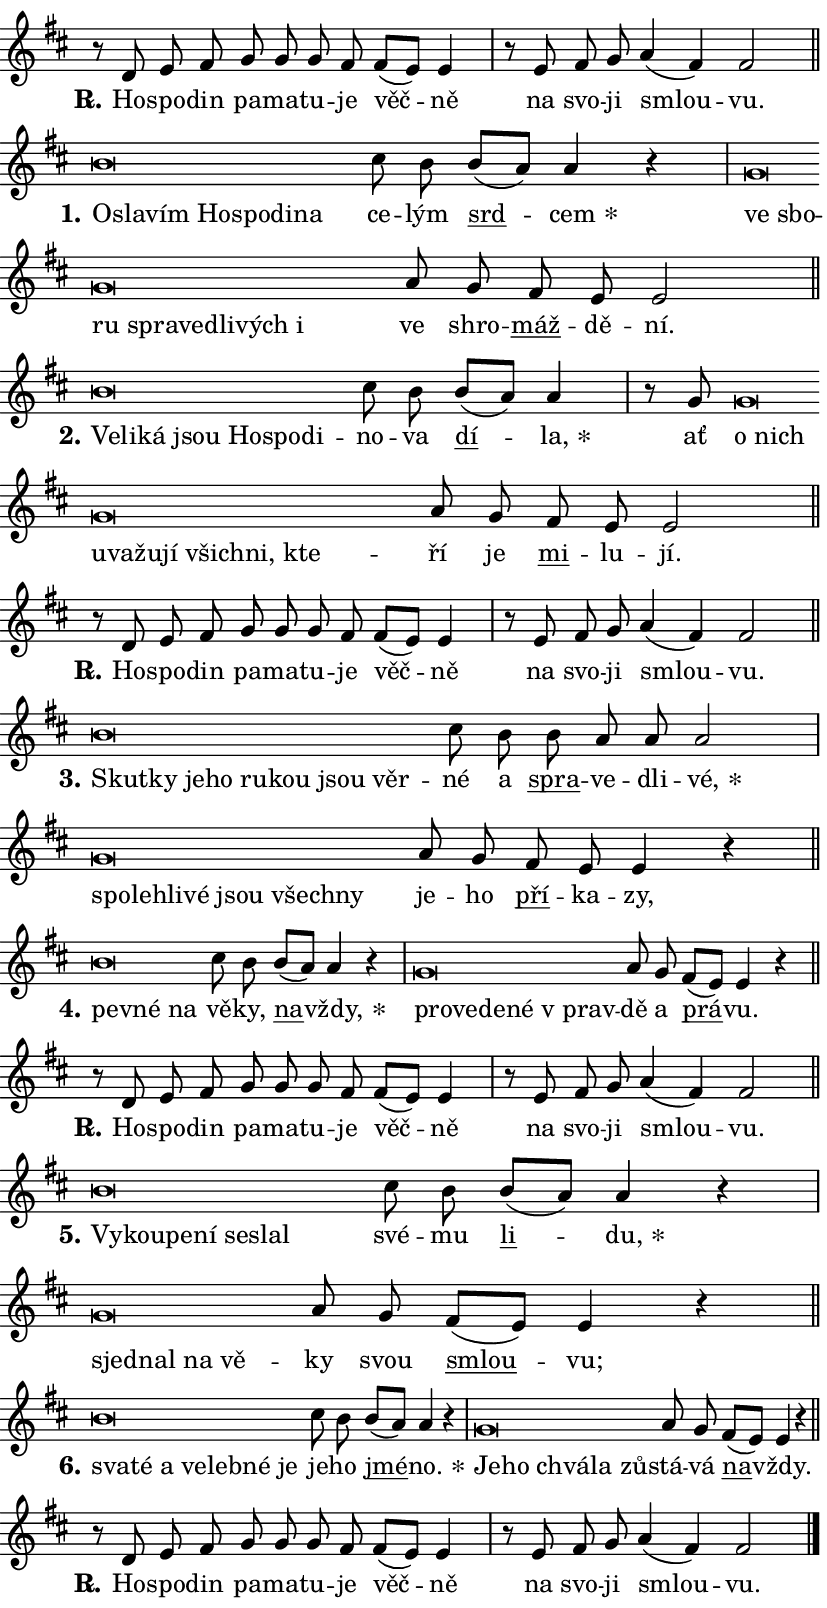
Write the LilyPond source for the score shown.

\version "2.24.0"
\header { tagline = "" }
\paper {
  indent = 0\cm
  top-margin = 0\cm
  right-margin = 0.13\cm % to fit lyric hyphens
  bottom-margin = 0\cm
  left-margin = 0\cm
  paper-width = 14\cm
  page-breaking = #ly:one-page-breaking
  system-system-spacing.basic-distance = #11
  score-system-spacing.basic-distance = #11
  ragged-last = ##f
}


%% Author: Thomas Morley
%% https://lists.gnu.org/archive/html/lilypond-user/2020-05/msg00002.html
#(define (line-position grob)
"Returns position of @var[grob} in current system:
   @code{'start}, if at first time-step
   @code{'end}, if at last time-step
   @code{'middle} otherwise
"
  (let* ((col (ly:item-get-column grob))
         (ln (ly:grob-object col 'left-neighbor))
         (rn (ly:grob-object col 'right-neighbor))
         (col-to-check-left (if (ly:grob? ln) ln col))
         (col-to-check-right (if (ly:grob? rn) rn col))
         (break-dir-left
           (and
             (ly:grob-property col-to-check-left 'non-musical #f)
             (ly:item-break-dir col-to-check-left)))
         (break-dir-right
           (and
             (ly:grob-property col-to-check-right 'non-musical #f)
             (ly:item-break-dir col-to-check-right))))
        (cond ((eqv? 1 break-dir-left) 'start)
              ((eqv? -1 break-dir-right) 'end)
              (else 'middle))))

#(define (tranparent-at-line-position vctor)
  (lambda (grob)
  "Relying on @code{line-position} select the relevant enry from @var{vctor}.
Used to determine transparency,"
    (case (line-position grob)
      ((end) (not (vector-ref vctor 0)))
      ((middle) (not (vector-ref vctor 1)))
      ((start) (not (vector-ref vctor 2))))))

noteHeadBreakVisibility =
#(define-music-function (break-visibility)(vector?)
"Makes @code{NoteHead}s transparent relying on @var{break-visibility}"
#{
  \override NoteHead.transparent =
    #(tranparent-at-line-position break-visibility)
#})

#(define delete-ledgers-for-transparent-note-heads
  (lambda (grob)
    "Reads whether a @code{NoteHead} is transparent.
If so this @code{NoteHead} is removed from @code{'note-heads} from
@var{grob}, which is supposed to be @code{LedgerLineSpanner}.
As a result ledgers are not printed for this @code{NoteHead}"
    (let* ((nhds-array (ly:grob-object grob 'note-heads))
           (nhds-list
             (if (ly:grob-array? nhds-array)
                 (ly:grob-array->list nhds-array)
                 '()))
           ;; Relies on the transparent-property being done before
           ;; Staff.LedgerLineSpanner.after-line-breaking is executed.
           ;; This is fragile ...
           (to-keep
             (remove
               (lambda (nhd)
                 (ly:grob-property nhd 'transparent #f))
               nhds-list)))
      ;; TODO find a better method to iterate over grob-arrays, similiar
      ;; to filter/remove etc for lists
      ;; For now rebuilt from scratch
      (set! (ly:grob-object grob 'note-heads)  '())
      (for-each
        (lambda (nhd)
          (ly:pointer-group-interface::add-grob grob 'note-heads nhd))
        to-keep))))

squashNotes = {
  \override NoteHead.X-extent = #'(-0.2 . 0.2)
  \override NoteHead.Y-extent = #'(-0.75 . 0)
  \override NoteHead.stencil =
    #(lambda (grob)
       (let ((pos (ly:grob-property grob 'staff-position)))
         (begin
           (if (< pos -7) (display "ERROR: Lower brevis then expected\n") (display ""))
           (if (<= pos -6) ly:text-interface::print ly:note-head::print))))
}
unSquashNotes = {
  \revert NoteHead.X-extent
  \revert NoteHead.Y-extent
  \revert NoteHead.stencil
}

hideNotes = \noteHeadBreakVisibility #begin-of-line-visible
unHideNotes = \noteHeadBreakVisibility #all-visible

% work-around for resetting accidentals
% https://lilypond.org/doc/v2.23/Documentation/notation/displaying-rhythms#unmetered-music
cadenzaMeasure = {
  \cadenzaOff
  \partial 1024 s1024
  \cadenzaOn
}

#(define-markup-command (accent layout props text) (markup?)
  "Underline accented syllable"
  (interpret-markup layout props
    #{\markup \override #'(offset . 4.3) \underline { #text }#}))

responsum = \markup \concat {
  "R" \hspace #-1.05 \path #0.1 #'((moveto 0 0.07) (lineto 0.9 0.8)) \hspace #0.05 "."
}

spaceSize = #0.6828661417322834 % exact space size for TeX Gyre Schola

\layout {
  \context {
    \Staff
    \remove "Time_signature_engraver"
    \override LedgerLineSpanner.after-line-breaking = #delete-ledgers-for-transparent-note-heads
  }
  \context {
    \Lyrics {
      \override LyricSpace.minimum-distance = \spaceSize
      \override LyricText.font-name = #"TeX Gyre Schola"
      \override LyricText.font-size = 1
      \override StanzaNumber.font-name = #"TeX Gyre Schola Bold"
      \override StanzaNumber.font-size = 1
    }
  }
  \context {
    \Score 
    \override NoteHead.text =
      #(lambda (grob) 
        (let ((pos (ly:grob-property grob 'staff-position)))
          #{\markup {
            \combine
              \halign #-0.55 \raise #(if (= pos -6) 0 0.5) \override #'(thickness . 2) \draw-line #'(3.2 . 0)
              \musicglyph "noteheads.sM1"
          }#}))
  }
}

% magnetic-lyrics.ily
%
%   written by
%     Jean Abou Samra <jean@abou-samra.fr>
%     Werner Lemberg <wl@gnu.org>
%
%   adapted by
%     Jiri Hon <jiri.hon@gmail.com>
%
% Version 2022-Apr-15

% https://www.mail-archive.com/lilypond-user@gnu.org/msg149350.html

#(define (Left_hyphen_pointer_engraver context)
   "Collect syllable-hyphen-syllable occurrences in lyrics and store
them in properties.  This engraver only looks to the left.  For
example, if the lyrics input is @code{foo -- bar}, it does the
following.

@itemize @bullet
@item
Set the @code{text} property of the @code{LyricHyphen} grob between
@q{foo} and @q{bar} to @code{foo}.

@item
Set the @code{left-hyphen} property of the @code{LyricText} grob with
text @q{foo} to the @code{LyricHyphen} grob between @q{foo} and
@q{bar}.
@end itemize

Use this auxiliary engraver in combination with the
@code{lyric-@/text::@/apply-@/magnetic-@/offset!} hook."
   (let ((hyphen #f)
         (text #f))
     (make-engraver
      (acknowledgers
       ((lyric-syllable-interface engraver grob source-engraver)
        (set! text grob)))
      (end-acknowledgers
       ((lyric-hyphen-interface engraver grob source-engraver)
        ;(when (not (grob::has-interface grob 'lyric-space-interface))
          (set! hyphen grob)));)
      ((stop-translation-timestep engraver)
       (when (and text hyphen)
         (ly:grob-set-object! text 'left-hyphen hyphen))
       (set! text #f)
       (set! hyphen #f)))))

#(define (lyric-text::apply-magnetic-offset! grob)
   "If the space between two syllables is less than the value in
property @code{LyricText@/.details@/.squash-threshold}, move the right
syllable to the left so that it gets concatenated with the left
syllable.

Use this function as a hook for
@code{LyricText@/.after-@/line-@/breaking} if the
@code{Left_@/hyphen_@/pointer_@/engraver} is active."
   (let ((hyphen (ly:grob-object grob 'left-hyphen #f)))
     (when hyphen
       (let ((left-text (ly:spanner-bound hyphen LEFT)))
         (when (grob::has-interface left-text 'lyric-syllable-interface)
           (let* ((common (ly:grob-common-refpoint grob left-text X))
                  (this-x-ext (ly:grob-extent grob common X))
                  (left-x-ext
                   (begin
                     ;; Trigger magnetism for left-text.
                     (ly:grob-property left-text 'after-line-breaking)
                     (ly:grob-extent left-text common X)))
                  ;; `delta` is the gap width between two syllables.
                  (delta (- (interval-start this-x-ext)
                            (interval-end left-x-ext)))
                  (details (ly:grob-property grob 'details))
                  (threshold (assoc-get 'squash-threshold details 0.2)))
             (when (< delta threshold)
               (let* (;; We have to manipulate the input text so that
                      ;; ligatures crossing syllable boundaries are not
                      ;; disabled.  For languages based on the Latin
                      ;; script this is essentially a beautification.
                      ;; However, for non-Western scripts it can be a
                      ;; necessity.
                      (lt (ly:grob-property left-text 'text))
                      (rt (ly:grob-property grob 'text))
                      (is-space (grob::has-interface hyphen 'lyric-space-interface))
                      (space (if is-space " " ""))
                      (extra-delta (if is-space spaceSize 0))
                      ;; Append new syllable.
                      (ltrt-space (if (and (string? lt) (string? rt))
                                (string-append lt space rt)
                                (make-concat-markup (list lt space rt))))
                      ;; Right-align `ltrt` to the right side.
                      (ltrt-space-markup (grob-interpret-markup
                               grob
                               (make-translate-markup
                                (cons (interval-length this-x-ext) 0)
                                (make-right-align-markup ltrt-space)))))
                 (begin
                   ;; Don't print `left-text`.
                   (ly:grob-set-property! left-text 'stencil #f)
                   ;; Set text and stencil (which holds all collected
                   ;; syllables so far) and shift it to the left.
                   (ly:grob-set-property! grob 'text ltrt-space)
                   (ly:grob-set-property! grob 'stencil ltrt-space-markup)
                   (ly:grob-translate-axis! grob (- (- delta extra-delta)) X))))))))))


#(define (lyric-hyphen::displace-bounds-first grob)
   ;; Make very sure this callback isn't triggered too early.
   (let ((left (ly:spanner-bound grob LEFT))
         (right (ly:spanner-bound grob RIGHT)))
     (ly:grob-property left 'after-line-breaking)
     (ly:grob-property right 'after-line-breaking)
     (ly:lyric-hyphen::print grob)))

squashThreshold = #0.4

\layout {
  \context {
    \Lyrics
    \consists #Left_hyphen_pointer_engraver
    \override LyricText.after-line-breaking =
      #lyric-text::apply-magnetic-offset!
    \override LyricHyphen.stencil = #lyric-hyphen::displace-bounds-first
    \override LyricText.details.squash-threshold = \squashThreshold
    \override LyricHyphen.minimum-distance = 0
    \override LyricHyphen.minimum-length = \squashThreshold
  }
}

squashText = \override LyricText.details.squash-threshold = 9999
unSquashText = \override LyricText.details.squash-threshold = \squashThreshold

leftText = \override LyricText.self-alignment-X = #LEFT
unLeftText = \revert LyricText.self-alignment-X

starOffset = #(lambda (grob) 
                (let ((x_offset (ly:self-alignment-interface::aligned-on-x-parent grob)))
                  (if (= x_offset 0) 0 (+ x_offset 1.2))))

star = #(define-music-function (syllable)(string?)
"Append star separator at the end of a syllable"
#{
  \once \override LyricText.X-offset = #starOffset
  \lyricmode { \markup {
    #syllable
    \override #'((font-name . "TeX Gyre Schola Bold")) \hspace #0.2 \lower #0.65 \larger "*"
  } }
#})

starAccent = #(define-music-function (syllable)(string?)
"Append star separator at the end of a syllable and make accent"
#{
  \once \override LyricText.X-offset = #starOffset
  \lyricmode { \markup {
    \accent #syllable
    \override #'((font-name . "TeX Gyre Schola Bold")) \hspace #0.2 \lower #0.65 \larger "*"
  } }
#})

breath = #(define-music-function (syllable)(string?)
"Append breathing indicator at the end of a syllable"
#{
  \lyricmode { \markup { #syllable "+" } }
#})

optionalBreath = #(define-music-function (syllable)(string?)
"Append optional breathing indicator at the end of a syllable"
#{
  \lyricmode { \markup { #syllable "(+)" } }
#})


\score {
    <<
        \new Voice = "melody" { \cadenzaOn \key d \major \relative { r8 d' e fis g g g fis \bar "" fis[( e)] e4 \cadenzaMeasure \bar "|" r8 e fis g \bar "" a4( fis) fis2 \cadenzaMeasure \bar "||" \break } }
        \new Lyrics \lyricsto "melody" { \lyricmode { \set stanza = \responsum
Ho -- spo -- din pa -- ma -- tu -- je věč -- ně na svo -- ji smlou -- vu. } }
    >>
    \layout {}
}

\score {
    <<
        \new Voice = "melody" { \cadenzaOn \key d \major \relative { \squashNotes b'\breve*1/16 \hideNotes \breve*1/16 \bar "" \breve*1/16 \bar "" \breve*1/16 \bar "" \breve*1/16 \bar "" \breve*1/16 \breve*1/16 \bar "" \unHideNotes \unSquashNotes cis8 b \bar "" b[( a)] a4 r \cadenzaMeasure \bar "|" \squashNotes g\breve*1/16 \hideNotes \breve*1/16 \bar "" \breve*1/16 \bar "" \breve*1/16 \bar "" \breve*1/16 \bar "" \breve*1/16 \bar "" \breve*1/16 \breve*1/16 \bar "" \unHideNotes \unSquashNotes a8 g \bar "" fis e e2 \cadenzaMeasure \bar "||" \break } }
        \new Lyrics \lyricsto "melody" { \lyricmode { \set stanza = "1."
\leftText O -- \squashText sla -- vím Ho -- spo -- di -- na \unLeftText \unSquashText ce -- lým \markup \accent srd -- \star cem \leftText ve \squashText sbo -- ru spra -- ve -- dli -- vých i \unLeftText \unSquashText ve shro -- \markup \accent máž -- dě -- ní. } }
    >>
    \layout {}
}

\score {
    <<
        \new Voice = "melody" { \cadenzaOn \key d \major \relative { \squashNotes b'\breve*1/16 \hideNotes \breve*1/16 \bar "" \breve*1/16 \bar "" \breve*1/16 \bar "" \breve*1/16 \bar "" \breve*1/16 \breve*1/16 \bar "" \unHideNotes \unSquashNotes cis8 b \bar "" b[( a)] a4 \cadenzaMeasure \bar "|" r8 g8 \squashNotes g\breve*1/16 \hideNotes \breve*1/16 \bar "" \breve*1/16 \bar "" \breve*1/16 \bar "" \breve*1/16 \bar "" \breve*1/16 \bar "" \breve*1/16 \bar "" \breve*1/16 \breve*1/16 \bar "" \unHideNotes \unSquashNotes a8 g \bar "" fis e e2 \cadenzaMeasure \bar "||" \break } }
        \new Lyrics \lyricsto "melody" { \lyricmode { \set stanza = "2."
\leftText Ve -- \squashText li -- ká jsou Ho -- spo -- di -- \unLeftText \unSquashText no -- va \markup \accent dí -- \star la, ať \leftText o \squashText nich u -- va -- žu -- jí všich -- ni, kte -- \unLeftText \unSquashText ří je \markup \accent mi -- lu -- jí. } }
    >>
    \layout {}
}

\score {
    <<
        \new Voice = "melody" { \cadenzaOn \key d \major \relative { r8 d' e fis g g g fis \bar "" fis[( e)] e4 \cadenzaMeasure \bar "|" r8 e fis g \bar "" a4( fis) fis2 \cadenzaMeasure \bar "||" \break } }
        \new Lyrics \lyricsto "melody" { \lyricmode { \set stanza = \responsum
Ho -- spo -- din pa -- ma -- tu -- je věč -- ně na svo -- ji smlou -- vu. } }
    >>
    \layout {}
}

\score {
    <<
        \new Voice = "melody" { \cadenzaOn \key d \major \relative { \squashNotes b'\breve*1/16 \hideNotes \breve*1/16 \bar "" \breve*1/16 \bar "" \breve*1/16 \bar "" \breve*1/16 \bar "" \breve*1/16 \bar "" \breve*1/16 \breve*1/16 \bar "" \unHideNotes \unSquashNotes cis8 b \bar "" b a a a2 \cadenzaMeasure \bar "|" \squashNotes g\breve*1/16 \hideNotes \breve*1/16 \bar "" \breve*1/16 \bar "" \breve*1/16 \bar "" \breve*1/16 \bar "" \breve*1/16 \breve*1/16 \bar "" \unHideNotes \unSquashNotes a8 g \bar "" fis e e4 r \cadenzaMeasure \bar "||" \break } }
        \new Lyrics \lyricsto "melody" { \lyricmode { \set stanza = "3."
\leftText Skut -- \squashText ky je -- ho ru -- kou jsou věr -- \unLeftText \unSquashText né a \markup \accent spra -- ve -- dli -- \star vé, \leftText spo -- \squashText leh -- li -- vé jsou všech -- ny \unLeftText \unSquashText je -- ho \markup \accent pří -- ka -- zy, } }
    >>
    \layout {}
}

\score {
    <<
        \new Voice = "melody" { \cadenzaOn \key d \major \relative { \squashNotes b'\breve*1/16 \hideNotes \breve*1/16 \breve*1/16 \bar "" \unHideNotes \unSquashNotes cis8 b \bar "" b[( a)] a4 r \cadenzaMeasure \bar "|" \squashNotes g\breve*1/16 \hideNotes \breve*1/16 \bar "" \breve*1/16 \bar "" \breve*1/16 \breve*1/16 \bar "" \unHideNotes \unSquashNotes a8 g \bar "" fis[( e)] e4 r \cadenzaMeasure \bar "||" \break } }
        \new Lyrics \lyricsto "melody" { \lyricmode { \set stanza = "4."
\leftText pev -- \squashText né na \unLeftText \unSquashText vě -- ky, \markup \accent na -- \star vždy, \leftText pro -- \squashText ve -- de -- né "v prav" -- \unLeftText \unSquashText dě a \markup \accent prá -- vu. } }
    >>
    \layout {}
}

\score {
    <<
        \new Voice = "melody" { \cadenzaOn \key d \major \relative { r8 d' e fis g g g fis \bar "" fis[( e)] e4 \cadenzaMeasure \bar "|" r8 e fis g \bar "" a4( fis) fis2 \cadenzaMeasure \bar "||" \break } }
        \new Lyrics \lyricsto "melody" { \lyricmode { \set stanza = \responsum
Ho -- spo -- din pa -- ma -- tu -- je věč -- ně na svo -- ji smlou -- vu. } }
    >>
    \layout {}
}

\score {
    <<
        \new Voice = "melody" { \cadenzaOn \key d \major \relative { \squashNotes b'\breve*1/16 \hideNotes \breve*1/16 \bar "" \breve*1/16 \bar "" \breve*1/16 \bar "" \breve*1/16 \breve*1/16 \bar "" \unHideNotes \unSquashNotes cis8 b \bar "" b[( a)] a4 r \cadenzaMeasure \bar "|" \squashNotes g\breve*1/16 \hideNotes \breve*1/16 \bar "" \breve*1/16 \breve*1/16 \bar "" \unHideNotes \unSquashNotes a8 g \bar "" fis[( e)] e4 r \cadenzaMeasure \bar "||" \break } }
        \new Lyrics \lyricsto "melody" { \lyricmode { \set stanza = "5."
\leftText Vy -- \squashText kou -- pe -- ní se -- slal \unLeftText \unSquashText své -- mu \markup \accent li -- \star du, \leftText sjed -- \squashText nal na vě -- \unLeftText \unSquashText ky svou \markup \accent smlou -- vu; } }
    >>
    \layout {}
}

\score {
    <<
        \new Voice = "melody" { \cadenzaOn \key d \major \relative { \squashNotes b'\breve*1/16 \hideNotes \breve*1/16 \bar "" \breve*1/16 \bar "" \breve*1/16 \bar "" \breve*1/16 \bar "" \breve*1/16 \breve*1/16 \bar "" \unHideNotes \unSquashNotes cis8 b \bar "" b[( a)] a4 r \cadenzaMeasure \bar "|" \squashNotes g\breve*1/16 \hideNotes \breve*1/16 \bar "" \breve*1/16 \bar "" \breve*1/16 \breve*1/16 \bar "" \unHideNotes \unSquashNotes a8 g \bar "" fis[( e)] e4 r \cadenzaMeasure \bar "||" \break } }
        \new Lyrics \lyricsto "melody" { \lyricmode { \set stanza = "6."
\leftText sva -- \squashText té a ve -- leb -- né je \unLeftText \unSquashText je -- ho \markup \accent jmé -- \star no. \leftText Je -- \squashText ho chvá -- la zů -- \unLeftText \unSquashText stá -- vá \markup \accent na -- vždy. } }
    >>
    \layout {}
}

\score {
    <<
        \new Voice = "melody" { \cadenzaOn \key d \major \relative { r8 d' e fis g g g fis \bar "" fis[( e)] e4 \cadenzaMeasure \bar "|" r8 e fis g \bar "" a4( fis) fis2 \cadenzaMeasure \bar "||" \break } \bar "|." }
        \new Lyrics \lyricsto "melody" { \lyricmode { \set stanza = \responsum
Ho -- spo -- din pa -- ma -- tu -- je věč -- ně na svo -- ji smlou -- vu. } }
    >>
    \layout {}
}
